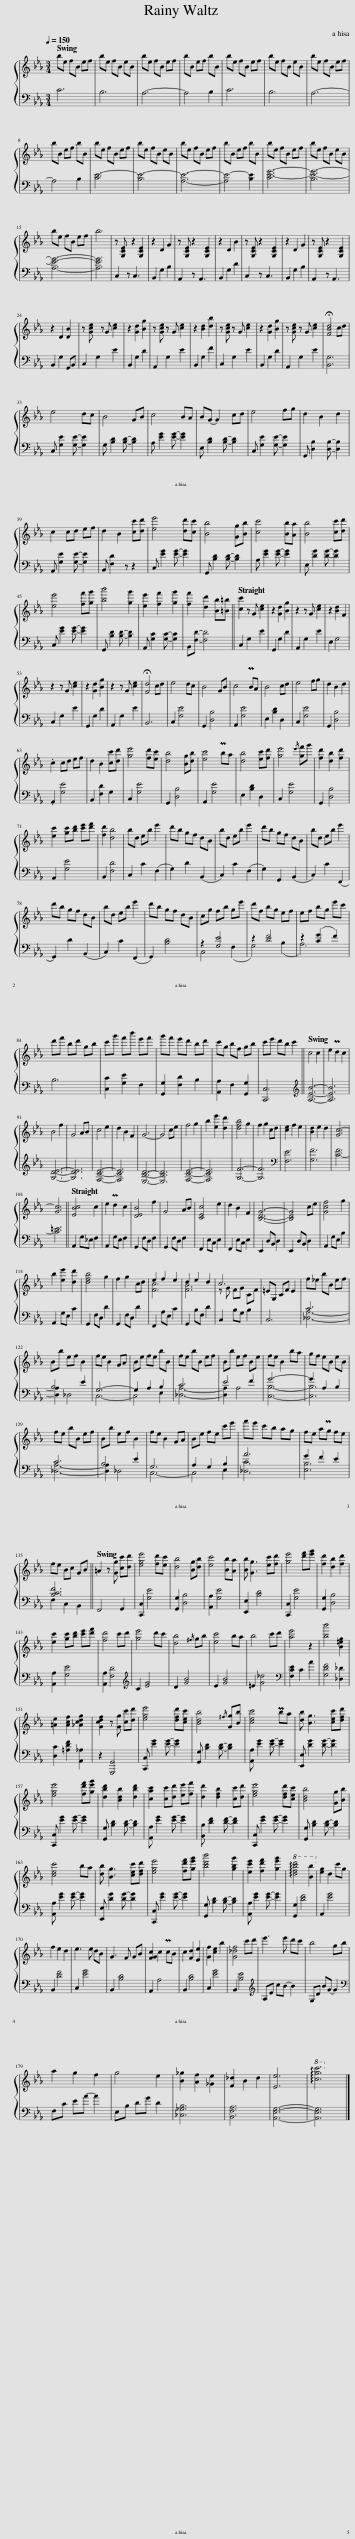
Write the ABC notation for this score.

X:1
%%score { ( 1 4 ) | ( 2 3 ) }
L:1/8
Q:1/4=150
M:3/4
I:linebreak $
K:Eb
V:1 treble
V:4 treble
V:2 bass
V:3 bass
V:1
 be fB ef | be fB eB | be fB ef | bB ef bB | be fB ef | %5
 be fB eB | be fB ef |$ bB ef bB | be fB ef | be fB eB | %10
 be fB ef | bB ef bB | be fB ef | be fB eB |$ be fB ef | %15
 b6 | z [G,CE] z2 [G,CE]2 | z2 D2 G2 | z [G,CE] z2 [G,CE]2 | z2 D2 B2 | %20
 z [G,CE] z2 [G,CE]2 | z2 D2 G2 | z [G,CE] z2 [G,CE]2 |$ z2 D2 [DB]2 | z [Gce] z G [ce]2 | %25
 z2 [Gd]2 [Bg]2 | z [Gce] z G [ce]2 | z2 [Bd]2 [db]2 | z [Gce] z G [ce]2 | z2 [Gd]2 [Bg]2 | %30
 z [Gce] z G [ce]2 | !fermata![FBd]4 cd |$ e4 dc | B4 GB | c4 BA | %35
 BG- G2 cd | e4 fg | d2 B2 d2 |$ c2 cd ef | d2 B2 [cc'][dd'] | %40
 [ee']4 [dd'][cc'] | [Bb]4 [Gg][Bb] | [cc']4 [Bb][Aa] | [Bb]4 [cc'][dd'] |$ [ee']4 [ff'][gg'] | %45
 [bb']4 [gg']2 | [ee']2 [ff']2 [gg']2 | [ff']2 [dd']2 [Bb][=B=b] || [cc']2 z G [ce]2 | z2 [Gd]2 [Bg]2 | %50
 z2 z G [ce]2 | z2 [Bd]2 F2 |$ z2 z G [ce]2 | z2 [Gd]2 [Bg]2 | z2 z G [ce]2 | %55
 !fermata![Fd]4 cd | e4 dc | B4 GB | c4 PBA | B4 cd | %60
 e4 fg | d2 B2 d2 |$ .c2 cd ef | d2 B2 [cc'][dd'] | [ge']4 [fd'][ec'] | %65
 [db]4 [Bg][db] | [ec']4 Pba | [db]4 [ec'][fd'] | [ge']4{/e'} [gf']g' | [fd']2 [db]2 [fd']2 |$ %70
 [ec']2 [gc'][bd'] [c'e'][d'f'] | [fd']2 [db]4 | bd eb e'2 | d'b gf dB | bd eb e'2 | %75
 d'b gf dB | bd eb e'2 |$ d'b gf dB | bd eb e'2 | d'b gf dB | %80
 cg fb ge' | d'f bg ef | ef bg e'c' |$ d'f' bd' gb | c'g' f'b' e'f' | %85
 g'f' e'd' bd' | c'g bf gb | c'e' d'b c'2 || c4 c2 | e2 Pd2 c2 |$ %90
 B4 f2 | G4 AB | c4 e2 | d2 B2 F2 | G6- | %95
 G4 ce | f4 g2 | b2 [ee']2 [dd']2 | [dfb]4 g2 | f2 g2 cd | %100
 [ce]2 f2 e2 | [Bd]2 e2 d2 | [Gc-]6 |$ [Gc]6 || [EBc]4 c2 | %105
 e2 Pd2 c2 | [DEB]4 f2 | G4 AB | [CEc]4 e2 | d2 B2 F2 | %110
 [B,DG]6- | [B,DG]4 ce | [Gcf]4 g2 |$ b2 [ee']2 [dd']2 | [dfb]4 g2 | %115
 f2 g2 cd | e2 f2 e2 | d2 e2 d2 | c6 | =EG, CF E2 | %120
 f_e bB ef |$ Bb ef B2 | fe B2 GA | Be fe bB | fe bB ef | %125
 Bb ef Be | fe B2 ba | gf eB eB |$ fe bB ef | Bb ef B2 | %130
 fe B2 GA | Be fe c'e' | f'e' c'b ag | fe aPg fe |$ fe Bc GB || %135
 =A2 z [Gg] [cc'][dd'] | [ege']4 [fd'][ec'] | [db]4 [Bg][db] | [ec']4 [Bb][Aa] | [Bb] [Gg]3 [ec'][fd'] | %140
 [ge']4 [d'f'][e'g'] | [fd']2 [db]2 [fd']2 |$ [ec']2 [gc'][bd'] [c'e'][d'f'] | [fd']4 c'd' | [ge']4 d'c' | %145
 [db]4{/^f} gb | [ec']4 ba | b4 c'd' | [ae']4 z2 | [bb']4 [B=eg]2 |$ %150
 [=Ae]2 [Acf]2 [_Acdg]2 | [Gcdf]2 z [Gg] [cc'][dd'] | [ege']4 [dfd'][cec'] | [Bdb]4{/^f} [Gg][Bb] | [cec']4 Pba | %155
 [db] [Bg]3 [cec'][dfd'] |$ [ege']4 [fd'f'][ge'g'] | [dbd']2 [Bdb]2 [dbd']2 | [cac']2 [cc'][dd'] [ee'][ff'] | [dd']2 [dfb]2 [cc'][dd'] | %160
 [ege']4 [dfd'][cec'] | [Bdb]4 [Gg][Bb] |$ [cec']4 ba | [db] [Bg]3 [cec'][dfd'] | [ege']4 [fd'f'][ge'g'] | %165
 [bd'b']4 [gbg']2 | [ec'e']2 [fd'f']2 [ge'g']2 |!8va(! !arpeggio![d'f'b'd'']4 [bb']2!8va)! | [eg]2 d2 c'g |$ f2 e2 d2 | %170
 e3 e dB | G3 F GB | [FGc]2 c2 PcB | c2 [Fd]2 [Ee]2 | [Gf]2 [ce]2 b2 | %175
 [G_df]4 c'd' | e'3 e' d'c' | b4 gb |$ a2 g2 f2 | g4 e2 | %180
 [B_g]2 [Af]2 [_Ge]2 | [F_d]2 B2 d2 | [Ee]6 |!8va(! !arpeggio![c'g'c'']6!8va)! |] %184
V:2
 C6 | B,6 | A,6- | A,4 B,2 | C6 | %5
 B,6 | A,6- |$ A,4 B,2 | [CE-]6 | [B,E-]6 | %10
 [A,E]6- | [A,E-]4 [B,E]2 | [CE-G-]6 | [B,E-G-]6 |$ [A,EG]6- | %15
 [A,EG]6 | C,2 z C,3 | B,,2 G,2 B,2 | A,,2 z A,,3 | B,,2 G,2 D2 | %20
 C,2 z C,3 | B,,2 G,2 B,2 | A,,2 z A,,3 |$ B,,2 G,2 G,,B,, | C,2 G,2 E2 | %25
 B,,2 G,2 D2 | A,,2 G,2 E2 | B,,2 G,2 F2 | C,2 G,2 E2 | B,,2 G,2 D2 | %30
 A,,2 G,2 E2 | [B,,G,]6 |$ C, [G,E]2 [G,E]- [G,E]2 | G, [B,D]2 [B,D]- [B,D]2 | A, [EG]2 [EG]- [EG]2 | %35
 E, [B,D]2 [B,D]- [B,D]2 | C, [G,E]2 [G,E]- [G,E]2 | G,, [D,B,]2 [D,B,]- [D,B,]2 |$ A,, [G,E]2 [G,E]- [G,E]2 | B,, [F,D]2 z z2 | %40
 C, [EG]2 [EG]- [EG]2 | G,, [B,D]2 [B,D]- [B,D]2 | A, [EG]2 [EG]- [EG]2 | E, [DG]2 [DG]- [DG]2 |$ C, [EG]2 [EG]- [EG]2 | %45
 G,, [B,D]2 [B,D]- [B,D]2 | A,, [G,C]2 [G,C]- [G,C]2 | B,,[F,D]- [F,D]4 || C,2 G,2 E2 | G,,2 G,2 D2 | %50
 A,,2 G,2 E2 | E,2 G,4 |$ C,2 G,2 E2 | G,,2 G,2 D2 | A,,2 G,2 E2 | %55
 B,,6 | C,2 [G,E]4 | G,,2 [D,B,]4 | A,,2 [G,E]4 | E,2 [B,D]2 D,2 | %60
 C,2 [G,E]4 | G,,2 [D,B,]4 |$ .A,,2 [G,E]4 | B,,2 [F,D]2 G,2 | C,2 [G,E]4 | %65
 G,,2 [D,B,]4 | A,,2 [G,E]4 | E,2 [B,D]2 D,2 | C,2 [G,E]4 | G,,2 [D,B,]4 |$ %70
 A,,2 [G,E]4 | B,,2 [F,D]4 | C,2 C2 (F,2 | G,2) D2 (B,,2 | C,2) C2 (F,2 | %75
 G,2) G,,2 (B,,2 | C,2) C2 (F,,2 |$ G,,2) D2 (B,,2 | C,2) C2 (F,,2 | G,,2) [B,D]4 | %80
 z2 [G,E]4 | z2 [DF]4 | z2 ([CG]2 F2) |$ B,6 | [C,C]2 [G,E]2 F,2 | %85
 [G,,G,]2 [F,D]2 B,2 | [A,,A,]2 F,2 [G,,G,]2 | [C,,C,]6 ||[K:treble] [A,EB]6- | [A,EB]6 |$ %90
 [G,DE]6- | [G,DE]6 | [F,CE]6- | [F,CE]6 | [E,B,D]6- | %95
 [E,B,D]6 | [F,CE]6- | [F,CE]6 | [G,F]6- | [G,F]6 | %100
[K:bass] [F,E]6 | [G,F]6 | [C-F]6 |$ [C=E]6 || A,,2 G,_E, F,2 | %105
 A,,2 G,E, F,2 | G,,2 F,D, F,2 | G,,2 F,D, F,2 | F,,2 E,C, E,2 | F,,2 E,C, E,2 | %110
 E,,2 D,B,, D,2 | E,,2 D,B,, D,2 | A,,2 G,E, B,2 |$ A,,2 G,E, C2 | G,,2 F,D, D2 | %115
 G,,2 F,D, D2 | F,,2 A,E, C2 | G,,2 B,F, D2 | C,2 B,G, B,2 | C,6 | %120
 C6 |$ B,4 E2 | G,6- | G,2 A,2 B,2 | C6 | %125
 E4 F2 | G6- | G2 A,2 B,2 |$ C6 | B,4 E2 | %130
 G,6 | A,2 G,2 B,2 | A6 | G2 F2 E2 |$ [B,CF]6 || %135
 F,,4 G,,2 | [C,,C,]2 [G,E]4 | [G,,G,]2 [D,B,]4 | [A,,A,]2 [G,E]4 | [E,,E,]2 [B,D]4 | %140
 [C,,C,]2 [G,E]4 | [G,,G,]2 [D,B,]4 |$ [A,,A,]2 [G,E]4 | [A,,A,]2 [F,D]4 |[K:treble] C2 [EG]4 | %145
 D2 [GB]4 | E2 [GB]4 | =E2 [G_d]4 |[K:bass] [F,CE]2 C2 A2 | [G,DF]4 [_D,_D]2 |$ %150
 [D,C]2 [=A,DF]2 [A,,_A,]2 | z2 [G,,,G,,]4 | [C,,C,] [EG]2 [EG]- [EG]2 | [G,,G,] [B,D]2 [B,D]- [B,D]2 | [A,,A,] [EG]2 [EG]- [EG]2 | %155
 [E,,E,] [DG]2 [DG]- [DG]2 |$ [C,,C,] [EG]2 [EG]- [EG]2 | [G,,G,] [B,D]2 [B,D]- [B,D]2 | [A,,A,] [EG]2 [EG]- [EG]2 | [B,,B,] [DF]2 [DF]- [DF]2 | %160
 [C,,C,] [EG]2 [EG]- [EG]2 | [G,,G,] [B,D]2 [B,D]- [B,D]2 |$ [A,,A,] [EG]2 [EG]- [EG]2 | [E,,E,] [DG]2 [DG]- [DG]2 | [C,,C,] [EG]2 [EG]- [EG]2 | %165
 [G,,G,] [B,D]2 [B,D]- [B,D]2 | [A,,A,] [EG]2 [EG]- [EG]2 | [G,,G,]2 [DF]4 | A,,2 [EG]4 |$ B,,2 [DF]4 | %170
 C,2 [EG]4 | B,,2 [B,D]4 | A,,2 A,4 | B,,2 [B,D]4 | C,2 [EG]4 | %175
 B,,2 [B,E]4 |[K:treble] A,E cB- B2 | G,D BG- G2 |$[K:bass] F,C EA- A2 | E,B, DG D2 | %180
 [_C,_G,B,]6 | [B,,F,A,]6 | [A,,E,G,]6- | [A,,E,G,]6 |] %184
V:3
 x6 | x6 | x6 | x6 | x6 | %5
 x6 | x6 |$ x6 | x6 | x6 | %10
 x6 | x6 | x6 | x6 |$ x6 | %15
 x6 | x6 | x6 | x6 | x6 | %20
 x6 | x6 | x6 |$ x6 | x6 | %25
 x6 | x6 | x6 | x6 | x6 | %30
 x6 | x6 |$ x6 | x6 | x6 | %35
 x6 | x6 | x6 |$ x6 | x6 | %40
 x6 | x6 | x6 | x6 |$ x6 | %45
 x6 | x6 | x6 || x6 | x6 | %50
 x6 | x6 |$ x6 | x6 | x6 | %55
 x6 | x6 | x6 | x6 | x6 | %60
 x6 | x6 |$ x6 | x6 | x6 | %65
 x6 | x6 | x6 | x6 | x6 |$ %70
 x6 | x6 | x6 | x6 | x6 | %75
 x6 | x6 |$ x6 | x6 | x6 | %80
 C,4 (F,2 | G,4) (B,2 | A,6) |$ x6 | x6 | %85
 x6 | x6 | x6 ||[K:treble] x6 | x6 |$ %90
 x6 | x6 | x6 | x6 | x6 | %95
 x6 | x6 | x6 | x6 | x6 | %100
[K:bass] x6 | x6 | x6 |$ x6 || x6 | %105
 x6 | x6 | x6 | x6 | x6 | %110
 x6 | x6 | x6 |$ x6 | x6 | %115
 x6 | x6 | x6 | x6 | x6 | %120
 [_D,A,]6- |$ [D,A,]2 _D,4 | C,6- | C,4 E,2 | [_D,A,]6- | %125
 [D,A,]2 A,4 | [C,B,]6- | [C,B,]6 |$ [_D,A,]6- | [D,A,]2 _D,4 | %130
 C,6- | C,4 E,2 | [_D,C]6 | [E,B,]6 |$ F,2 C,2 B,,2 || %135
 x6 | x6 | x6 | x6 | x6 | %140
 x6 | x6 |$ x6 | x6 |[K:treble] x6 | %145
 x6 | x6 | x6 |[K:bass] x6 | x6 |$ %150
 x6 | x6 | x6 | x6 | x6 | %155
 x6 |$ x6 | x6 | x6 | x6 | %160
 x6 | x6 |$ x6 | x6 | x6 | %165
 x6 | x6 | x6 | x6 |$ x6 | %170
 x6 | x6 | x6 | x6 | x6 | %175
 x6 |[K:treble] x6 | x6 |$[K:bass] x6 | x6 | %180
 x6 | x6 | x6 | x6 |] %184
V:4
 x6 | x6 | x6 | x6 | x6 | %5
 x6 | x6 |$ x6 | x6 | x6 | %10
 x6 | x6 | x6 | x6 |$ x6 | %15
 x6 | x6 | x6 | x6 | x6 | %20
 x6 | x6 | x6 |$ x6 | x6 | %25
 x6 | x6 | x6 | x6 | x6 | %30
 x6 | x6 |$ x6 | x6 | x6 | %35
 x6 | x6 | x6 |$ x6 | x6 | %40
 x6 | x6 | x6 | x6 |$ x6 | %45
 x6 | x6 | x6 || x6 | x6 | %50
 x6 | x6 |$ x6 | x6 | x6 | %55
 x6 | x6 | x6 | x6 | x6 | %60
 x6 | x6 |$ x6 | x6 | x6 | %65
 x6 | x6 | x6 | x6 | x6 |$ %70
 x6 | x6 | x6 | x6 | x6 | %75
 x6 | x6 |$ x6 | x6 | x6 | %80
 x6 | x6 | x6 |$ x6 | x6 | %85
 x6 | x6 | x6 || x6 | x6 |$ %90
 x6 | x6 | x6 | x6 | x6 | %95
 x6 | x6 | x6 | x6 | x6 | %100
 x6 | x6 | x6 |$ x6 || x6 | %105
 x6 | x6 | x6 | x6 | x6 | %110
 x6 | x6 | x6 |$ x6 | x6 | %115
 x6 | [Fc]6 | [FB]6 | z G FG CF | x6 | %120
 x6 |$ x6 | x6 | x6 | x6 | %125
 x6 | x6 | x6 |$ x6 | x6 | %130
 x6 | x6 | x6 | x6 |$ x6 || %135
 x6 | x6 | x6 | x6 | x6 | %140
 x6 | x6 |$ x6 | x6 | x6 | %145
 x6 | x6 | x6 | x6 | x6 |$ %150
 x6 | x6 | x6 | x6 | x6 | %155
 x6 |$ x6 | x6 | x6 | x6 | %160
 x6 | x6 |$ x6 | x6 | x6 | %165
 x6 | x6 |!8va(! x6!8va)! | x6 |$ x6 | %170
 x6 | x6 | x6 | x6 | x6 | %175
 x6 | x6 | x6 |$ x6 | x6 | %180
 x6 | x6 | x6 |!8va(! x6!8va)! |] %184
